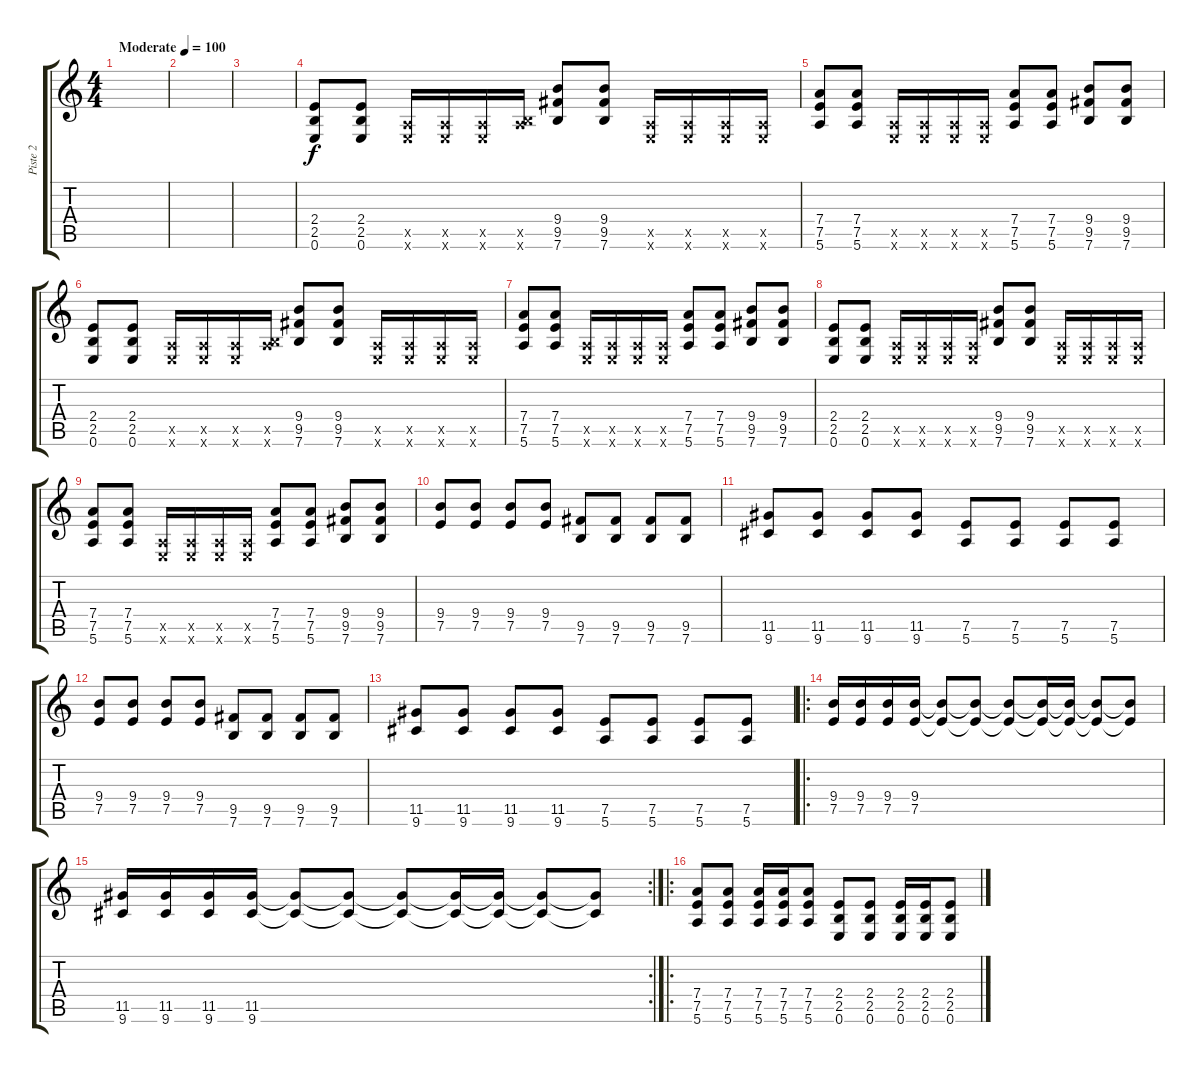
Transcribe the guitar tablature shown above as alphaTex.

\track ("Piste 2" "Piste 2") {instrument distortionguitar}
\staff {score tabs}
\tuning (E4 B3 G3 D3 A2 E2) {hide}
\ts (4 4)
\tempo (100 "Moderate")
\clef g2
\ks c
|
|
|
(2.4 2.5 0.6).8{volume 10} (2.4 2.5 0.6).8 (0.5{x} 0.6{x}).16 (0.5{x} 0.6{x}).16 (0.5{x} 0.6{x}).16 (0.5{x} 7.6{x}).16 (9.4 9.5 7.6).8 (9.4 9.5 7.6).8 (0.5{x} 0.6{x}).16 (0.5{x} 0.6{x}).16 (0.5{x} 0.6{x}).16 (0.5{x} 0.6{x}).16 |
(7.4 7.5 5.6).8 (7.4 7.5 5.6).8 (0.5{x} 0.6{x}).16 (0.5{x} 0.6{x}).16 (0.5{x} 0.6{x}).16 (0.5{x} 0.6{x}).16 (7.4 7.5 5.6).8 (7.4 7.5 5.6).8 (9.4 9.5 7.6).8 (9.4 9.5 7.6).8 |
(2.4 2.5 0.6).8{volume 16} (2.4 2.5 0.6).8 (0.5{x} 0.6{x}).16 (0.5{x} 0.6{x}).16 (0.5{x} 0.6{x}).16 (0.5{x} 7.6{x}).16 (9.4 9.5 7.6).8 (9.4 9.5 7.6).8 (0.5{x} 0.6{x}).16 (0.5{x} 0.6{x}).16 (0.5{x} 0.6{x}).16 (0.5{x} 0.6{x}).16 |
(7.4 7.5 5.6).8 (7.4 7.5 5.6).8 (0.5{x} 0.6{x}).16 (0.5{x} 0.6{x}).16 (0.5{x} 0.6{x}).16 (0.5{x} 0.6{x}).16 (7.4 7.5 5.6).8 (7.4 7.5 5.6).8 (9.4 9.5 7.6).8 (9.4 9.5 7.6).8 |
(2.4 2.5 0.6).8 (2.4 2.5 0.6).8 (0.5{x} 0.6{x}).16 (0.5{x} 0.6{x}).16 (0.5{x} 0.6{x}).16 (0.5{x} 0.6{x}).16 (9.4 9.5 7.6).8 (9.4 9.5 7.6).8 (0.5{x} 0.6{x}).16 (0.5{x} 0.6{x}).16 (0.5{x} 0.6{x}).16 (0.5{x} 0.6{x}).16 |
(7.4 7.5 5.6).8 (7.4 7.5 5.6).8 (0.5{x} 0.6{x}).16 (0.5{x} 0.6{x}).16 (0.5{x} 0.6{x}).16 (0.5{x} 0.6{x}).16 (7.4 7.5 5.6).8 (7.4 7.5 5.6).8 (9.4 9.5 7.6).8 (9.4 9.5 7.6).8 |
(9.4 7.5).8 (9.4 7.5).8 (9.4 7.5).8 (9.4 7.5).8 (9.5 7.6).8 (9.5 7.6).8 (9.5 7.6).8 (9.5 7.6).8 |
(11.5 9.6).8 (11.5 9.6).8 (11.5 9.6).8 (11.5 9.6).8 (7.5 5.6).8 (7.5 5.6).8 (7.5 5.6).8 (7.5 5.6).8 |
(9.4 7.5).8 (9.4 7.5).8 (9.4 7.5).8 (9.4 7.5).8 (9.5 7.6).8 (9.5 7.6).8 (9.5 7.6).8 (9.5 7.6).8 |
(11.5 9.6).8 (11.5 9.6).8 (11.5 9.6).8 (11.5 9.6).8 (7.5 5.6).8 (7.5 5.6).8 (7.5 5.6).8 (7.5 5.6).8 |
\ro
(9.4 7.5).16 (9.4 7.5).16 (9.4 7.5).16 (9.4 7.5).16 (9.4{t} 7.5{t}).8 (9.4{t} 7.5{t}).8 (9.4{t} 7.5{t}).8 (9.4{t} 7.5{t}).16 (9.4{t} 7.5{t}).16 (9.4{t} 7.5{t}).8 (9.4{t} 7.5{t}).8 |
\rc 2
(11.5 9.6).16 (11.5 9.6).16 (11.5 9.6).16 (11.5 9.6).16 (11.5{t} 9.6{t}).8 (11.5{t} 9.6{t}).8 (11.5{t} 9.6{t}).8 (11.5{t} 9.6{t}).16 (11.5{t} 9.6{t}).16 (11.5{t} 9.6{t}).8 (11.5{t} 9.6{t}).8 |
\ro
(7.4 7.5 5.6).8 (7.4 7.5 5.6).8 (7.4 7.5 5.6).16 (7.4 7.5 5.6).16 (7.4 7.5 5.6).8 (2.4 2.5 0.6).8 (2.4 2.5 0.6).8 (2.4 2.5 0.6).16 (2.4 2.5 0.6).16 (2.4 2.5 0.6).8
